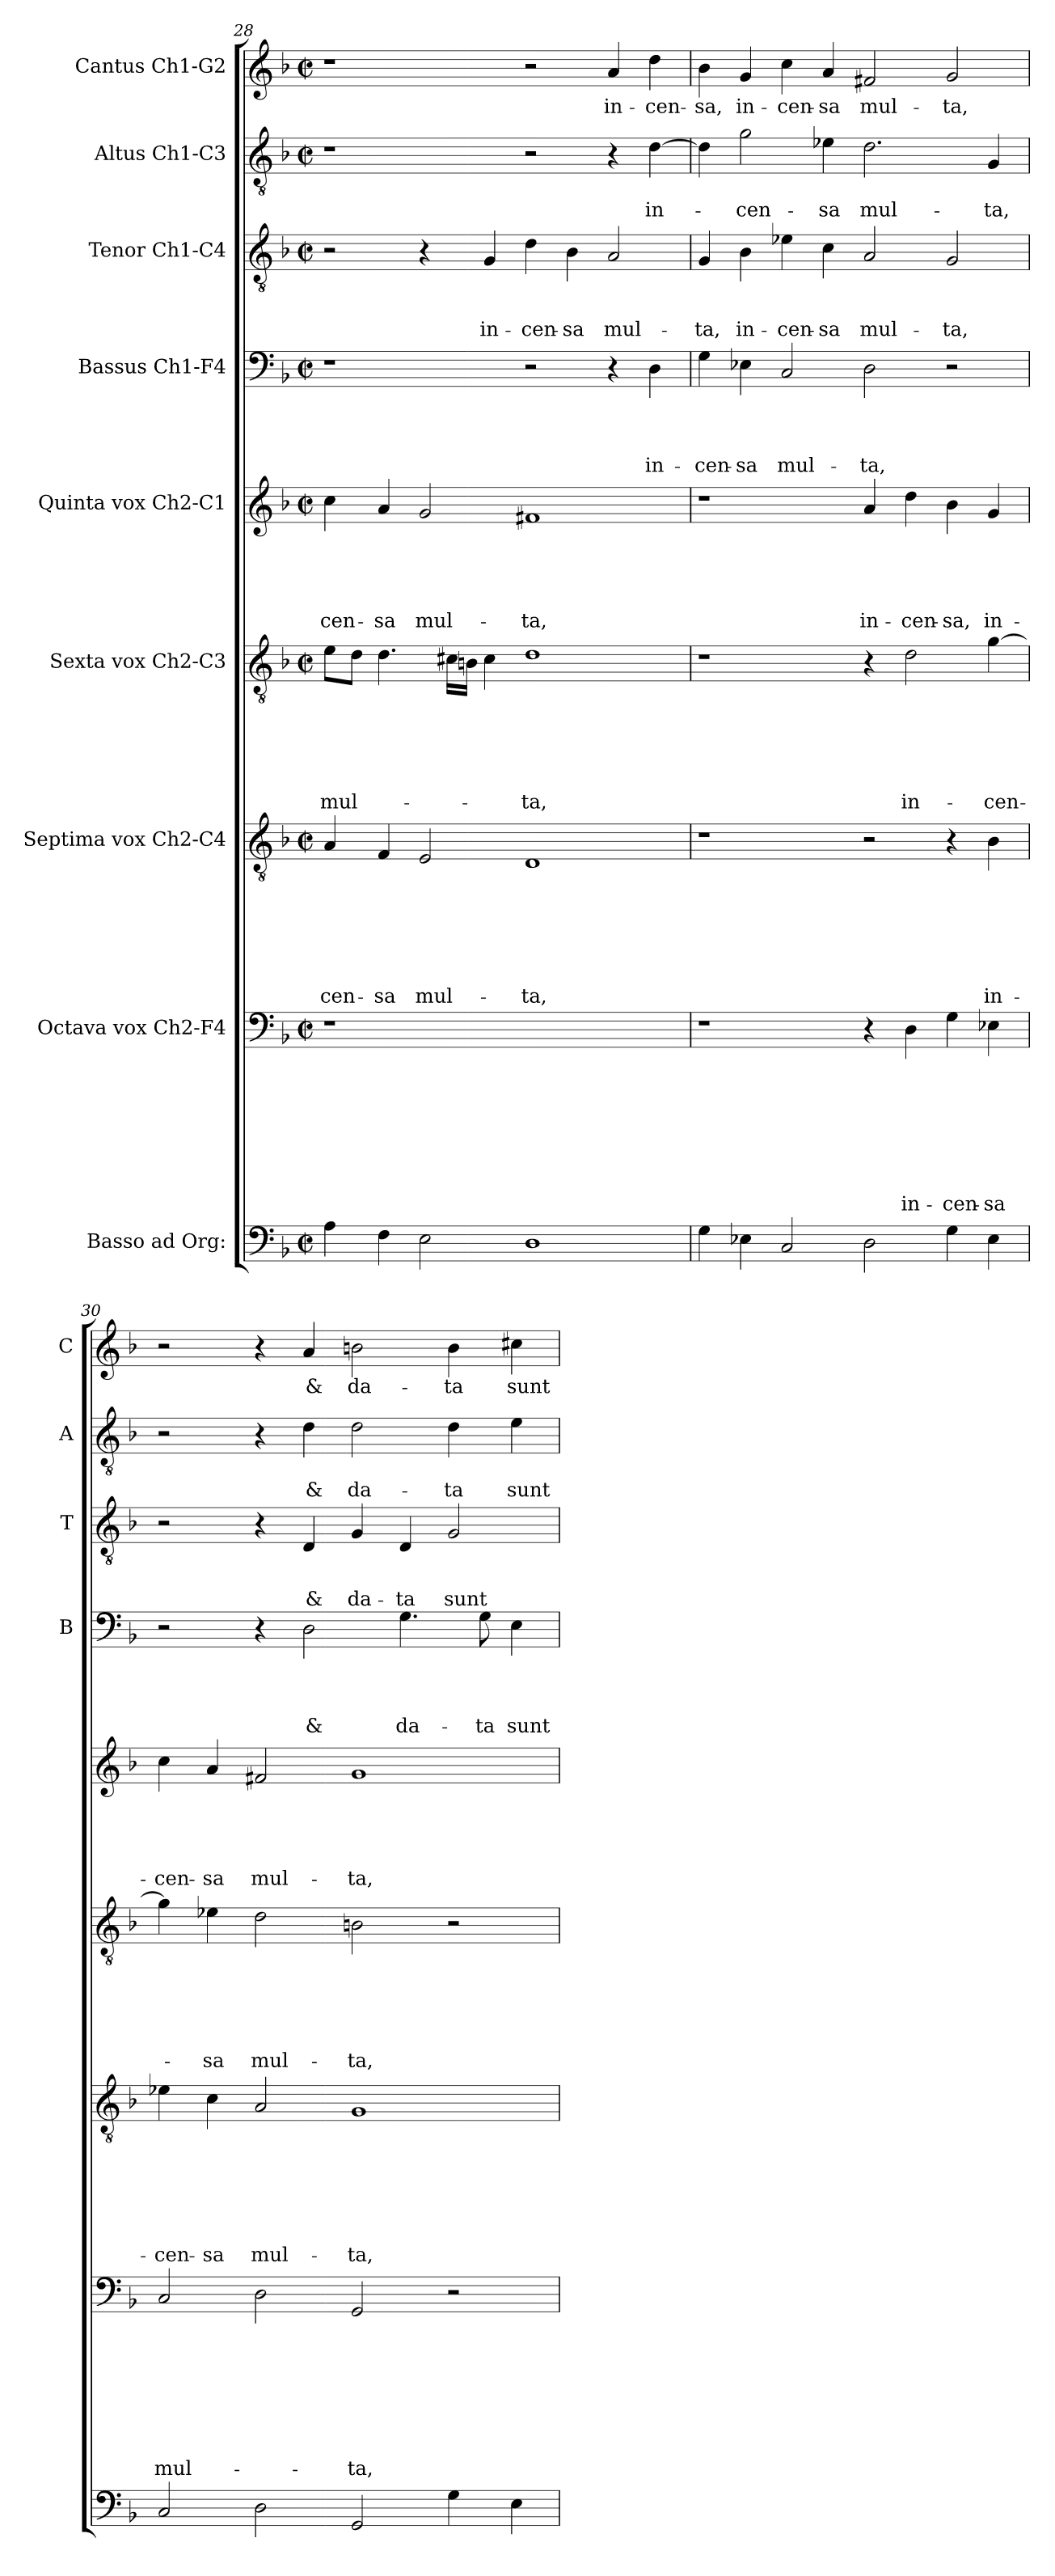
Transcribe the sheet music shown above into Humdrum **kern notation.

**kern	**kern	**text	**text	**text	**text	**text	**text	**text	**text	**kern	**text	**text	**text	**text	**text	**text	**text	**kern	**text	**text	**text	**text	**text	**text	**kern	**text	**text	**text	**text	**text	**kern	**text	**text	**text	**text	**kern	**text	**text	**text	**kern	**text	**text	**kern	**text
*part9	*part8	*part8	*part8	*part8	*part8	*part8	*part8	*part8	*part8	*part7	*part7	*part7	*part7	*part7	*part7	*part7	*part7	*part6	*part6	*part6	*part6	*part6	*part6	*part6	*part5	*part5	*part5	*part5	*part5	*part5	*part4	*part4	*part4	*part4	*part4	*part3	*part3	*part3	*part3	*part2	*part2	*part2	*part1	*part1
*staff9	*staff8	*staff8	*staff8	*staff8	*staff8	*staff8	*staff8	*staff8	*staff8	*staff7	*staff7	*staff7	*staff7	*staff7	*staff7	*staff7	*staff7	*staff6	*staff6	*staff6	*staff6	*staff6	*staff6	*staff6	*staff5	*staff5	*staff5	*staff5	*staff5	*staff5	*staff4	*staff4	*staff4	*staff4	*staff4	*staff3	*staff3	*staff3	*staff3	*staff2	*staff2	*staff2	*staff1	*staff1
*I"Basso ad Org:	*I"Octava vox Ch2-F4	*	*	*	*	*	*	*	*	*I"Septima vox Ch2-C4	*	*	*	*	*	*	*	*I"Sexta vox Ch2-C3	*	*	*	*	*	*	*I"Quinta vox Ch2-C1	*	*	*	*	*	*I"Bassus Ch1-F4	*	*	*	*	*I"Tenor Ch1-C4	*	*	*	*I"Altus Ch1-C3	*	*	*I"Cantus Ch1-G2	*
*	*	*	*	*	*	*	*	*	*	*	*	*	*	*	*	*	*	*	*	*	*	*	*	*	*	*	*	*	*	*	*I'B	*	*	*	*	*I'T	*	*	*	*I'A	*	*	*I'C	*
*clefF4	*clefF4	*	*	*	*	*	*	*	*	*clefGv2	*	*	*	*	*	*	*	*clefGv2	*	*	*	*	*	*	*clefG2	*	*	*	*	*	*clefF4	*	*	*	*	*clefGv2	*	*	*	*clefGv2	*	*	*clefG2	*
*k[b-]	*k[b-]	*	*	*	*	*	*	*	*	*k[b-]	*	*	*	*	*	*	*	*k[b-]	*	*	*	*	*	*	*k[b-]	*	*	*	*	*	*k[b-]	*	*	*	*	*k[b-]	*	*	*	*k[b-]	*	*	*k[b-]	*
*F:	*F:	*	*	*	*	*	*	*	*	*F:	*	*	*	*	*	*	*	*F:	*	*	*	*	*	*	*F:	*	*	*	*	*	*F:	*	*	*	*	*F:	*	*	*	*F:	*	*	*F:	*
*M2/2	*M2/2	*	*	*	*	*	*	*	*	*M2/2	*	*	*	*	*	*	*	*M2/2	*	*	*	*	*	*	*M2/2	*	*	*	*	*	*M2/2	*	*	*	*	*M2/2	*	*	*	*M2/2	*	*	*M2/2	*
*met(c|)	*met(c|)	*	*	*	*	*	*	*	*	*met(c|)	*	*	*	*	*	*	*	*met(c|)	*	*	*	*	*	*	*met(c|)	*	*	*	*	*	*met(c|)	*	*	*	*	*met(c|)	*	*	*	*met(c|)	*	*	*met(c|)	*
=28	=28	=28	=28	=28	=28	=28	=28	=28	=28	=28	=28	=28	=28	=28	=28	=28	=28	=28	=28	=28	=28	=28	=28	=28	=28	=28	=28	=28	=28	=28	=28	=28	=28	=28	=28	=28	=28	=28	=28	=28	=28	=28	=28	=28
!	!	!	!	!	!	!	!	!	!	!	!	!	!	!	!	!	!LO:LY:b	!	!	!	!	!	!	!LO:LY:b	!	!	!	!	!	!LO:LY:b	!	!	!	!	!	!	!	!	!	!	!	!	!	!
4A\	1r	.	.	.	.	.	.	.	.	4A/	.	.	.	.	.	.	-cen-	8e\L	.	.	.	.	.	mul-	4cc\	.	.	.	.	-cen-	1r	.	.	.	.	2r	.	.	.	1r	.	.	1r	.
.	.	.	.	.	.	.	.	.	.	.	.	.	.	.	.	.	.	8d\J	.	.	.	.	.	.	.	.	.	.	.	.	.	.	.	.	.	.	.	.	.	.	.	.	.	.
!	!	!	!	!	!	!	!	!	!	!	!	!	!	!	!	!	!LO:LY:b	!	!	!	!	!	!	!	!	!	!	!	!	!LO:LY:b	!	!	!	!	!	!	!	!	!	!	!	!	!	!
4F\	.	.	.	.	.	.	.	.	.	4F/	.	.	.	.	.	.	-sa	4.d\	.	.	.	.	.	.	4a/	.	.	.	.	-sa	.	.	.	.	.	.	.	.	.	.	.	.	.	.
!	!	!	!	!	!	!	!	!	!	!	!	!	!	!	!	!	!LO:LY:b	!	!	!	!	!	!	!	!	!	!	!	!	!LO:LY:b	!	!	!	!	!	!	!	!	!	!	!	!	!	!
2E\	.	.	.	.	.	.	.	.	.	2E/	.	.	.	.	.	.	mul-	.	.	.	.	.	.	.	2g/	.	.	.	.	mul-	.	.	.	.	.	4r	.	.	.	.	.	.	.	.
.	.	.	.	.	.	.	.	.	.	.	.	.	.	.	.	.	.	16c#X\LL	.	.	.	.	.	.	.	.	.	.	.	.	.	.	.	.	.	.	.	.	.	.	.	.	.	.
.	.	.	.	.	.	.	.	.	.	.	.	.	.	.	.	.	.	16Bn\JJ	.	.	.	.	.	.	.	.	.	.	.	.	.	.	.	.	.	.	.	.	.	.	.	.	.	.
!	!	!	!	!	!	!	!	!	!	!	!	!	!	!	!	!	!	!	!	!	!	!	!	!	!	!	!	!	!	!	!	!	!	!	!	!	!	!	!LO:LY:b	!	!	!	!	!
.	.	.	.	.	.	.	.	.	.	.	.	.	.	.	.	.	.	4c#\	.	.	.	.	.	.	.	.	.	.	.	.	.	.	.	.	.	4G/	.	.	in-	.	.	.	.	.
!	!	!	!	!	!	!	!	!	!	!	!	!	!	!	!	!	!LO:LY:b	!	!	!	!	!	!	!LO:LY:b	!	!	!	!	!	!LO:LY:b	!	!	!	!	!	!	!	!	!LO:LY:b	!	!	!	!	!
1D	1ryy	.	.	.	.	.	.	.	.	1D	.	.	.	.	.	.	-ta,	1d	.	.	.	.	.	-ta,	1f#X	.	.	.	.	-ta,	2r	.	.	.	.	4d\	.	.	-cen-	2r	.	.	2r	.
!	!	!	!	!	!	!	!	!	!	!	!	!	!	!	!	!	!	!	!	!	!	!	!	!	!	!	!	!	!	!	!	!	!	!	!	!	!	!	!LO:LY:b	!	!	!	!	!
.	.	.	.	.	.	.	.	.	.	.	.	.	.	.	.	.	.	.	.	.	.	.	.	.	.	.	.	.	.	.	.	.	.	.	.	4B-\	.	.	-sa	.	.	.	.	.
!	!	!	!	!	!	!	!	!	!	!	!	!	!	!	!	!	!	!	!	!	!	!	!	!	!	!	!	!	!	!	!	!	!	!	!	!	!	!	!LO:LY:b	!	!	!	!	!LO:LY:b
.	.	.	.	.	.	.	.	.	.	.	.	.	.	.	.	.	.	.	.	.	.	.	.	.	.	.	.	.	.	.	4r	.	.	.	.	2A/	.	.	mul-	4r	.	.	4a/	in-
!	!	!	!	!	!	!	!	!	!	!	!	!	!	!	!	!	!	!	!	!	!	!	!	!	!	!	!	!	!	!	!	!	!	!	!LO:LY:b	!	!	!	!	!	!	!LO:LY:b	!	!LO:LY:b
.	.	.	.	.	.	.	.	.	.	.	.	.	.	.	.	.	.	.	.	.	.	.	.	.	.	.	.	.	.	.	4D\	.	.	.	in-	.	.	.	.	[4d\	.	in-	4dd\	-cen-
!!LO:PB:g=z
=29	=29	=29	=29	=29	=29	=29	=29	=29	=29	=29	=29	=29	=29	=29	=29	=29	=29	=29	=29	=29	=29	=29	=29	=29	=29	=29	=29	=29	=29	=29	=29	=29	=29	=29	=29	=29	=29	=29	=29	=29	=29	=29	=29	=29
!	!	!	!	!	!	!	!	!	!	!	!	!	!	!	!	!	!	!	!	!	!	!	!	!	!	!	!	!	!	!	!	!	!	!	!LO:LY:b	!	!	!	!LO:LY:b	!	!	!	!	!LO:LY:b
4G\	1r	.	.	.	.	.	.	.	.	1r	.	.	.	.	.	.	.	1r	.	.	.	.	.	.	1r	.	.	.	.	.	4G\	.	.	.	-cen-	4G/	.	.	-ta,	4d\]	.	.	4b-\	-sa,
!	!	!	!	!	!	!	!	!	!	!	!	!	!	!	!	!	!	!	!	!	!	!	!	!	!	!	!	!	!	!	!	!	!	!	!LO:LY:b	!	!	!	!LO:LY:b	!	!	!LO:LY:b	!	!LO:LY:b
4E-X\	.	.	.	.	.	.	.	.	.	.	.	.	.	.	.	.	.	.	.	.	.	.	.	.	.	.	.	.	.	.	4E-X\	.	.	.	-sa	4B-\	.	.	in-	2g\	.	-cen-	4g/	in-
!	!	!	!	!	!	!	!	!	!	!	!	!	!	!	!	!	!	!	!	!	!	!	!	!	!	!	!	!	!	!	!	!	!	!	!LO:LY:b	!	!	!	!LO:LY:b	!	!	!	!	!LO:LY:b
2C/	.	.	.	.	.	.	.	.	.	.	.	.	.	.	.	.	.	.	.	.	.	.	.	.	.	.	.	.	.	.	2C/	.	.	.	mul-	4e-X\	.	.	-cen-	.	.	.	4cc\	-cen-
!	!	!	!	!	!	!	!	!	!	!	!	!	!	!	!	!	!	!	!	!	!	!	!	!	!	!	!	!	!	!	!	!	!	!	!	!	!	!	!LO:LY:b	!	!	!LO:LY:b	!	!LO:LY:b
.	.	.	.	.	.	.	.	.	.	.	.	.	.	.	.	.	.	.	.	.	.	.	.	.	.	.	.	.	.	.	.	.	.	.	.	4c\	.	.	-sa	4e-X\	.	-sa	4a/	-sa
!	!	!	!	!	!	!	!	!	!	!	!	!	!	!	!	!	!	!	!	!	!	!	!	!	!	!	!	!	!	!LO:LY:b	!	!	!	!	!LO:LY:b	!	!	!	!LO:LY:b	!	!	!LO:LY:b	!	!LO:LY:b
2D\	4r	.	.	.	.	.	.	.	.	2r	.	.	.	.	.	.	.	4r	.	.	.	.	.	.	4a/	.	.	.	.	in-	2D\	.	.	.	-ta,	2A/	.	.	mul-	2.d\	.	mul-	2f#X/	mul-
!	!	!	!	!	!	!	!	!	!LO:LY:b	!	!	!	!	!	!	!	!	!	!	!	!	!	!	!LO:LY:b	!	!	!	!	!	!LO:LY:b	!	!	!	!	!	!	!	!	!	!	!	!	!	!
.	4D\	.	.	.	.	.	.	.	in-	.	.	.	.	.	.	.	.	2d\	.	.	.	.	.	in-	4dd\	.	.	.	.	-cen-	.	.	.	.	.	.	.	.	.	.	.	.	.	.
!	!	!	!	!	!	!	!	!	!LO:LY:b	!	!	!	!	!	!	!	!	!	!	!	!	!	!	!	!	!	!	!	!	!LO:LY:b	!	!	!	!	!	!	!	!	!LO:LY:b	!	!	!	!	!LO:LY:b
4G\	4G\	.	.	.	.	.	.	.	-cen-	4r	.	.	.	.	.	.	.	.	.	.	.	.	.	.	4b-\	.	.	.	.	-sa,	2r	.	.	.	.	2G/	.	.	-ta,	.	.	.	2g/	-ta,
!	!	!	!	!	!	!	!	!	!LO:LY:b	!	!	!	!	!	!	!	!LO:LY:b	!	!	!	!	!	!	!LO:LY:b	!	!	!	!	!	!LO:LY:b	!	!	!	!	!	!	!	!	!	!	!	!LO:LY:b	!	!
4E-\	4E-X\	.	.	.	.	.	.	.	-sa	4B-\	.	.	.	.	.	.	in-	[4g\	.	.	.	.	.	-cen-	4g/	.	.	.	.	in-	.	.	.	.	.	.	.	.	.	4G/	.	-ta,	.	.
=30	=30	=30	=30	=30	=30	=30	=30	=30	=30	=30	=30	=30	=30	=30	=30	=30	=30	=30	=30	=30	=30	=30	=30	=30	=30	=30	=30	=30	=30	=30	=30	=30	=30	=30	=30	=30	=30	=30	=30	=30	=30	=30	=30	=30
!	!	!	!	!	!	!	!	!	!LO:LY:b	!	!	!	!	!	!	!	!LO:LY:b	!	!	!	!	!	!	!	!	!	!	!	!	!LO:LY:b	!	!	!	!	!	!	!	!	!	!	!	!	!	!
2C/	2C/	.	.	.	.	.	.	.	mul-	4e-X\	.	.	.	.	.	.	-cen-	4g\]	.	.	.	.	.	.	4cc\	.	.	.	.	-cen-	2r	.	.	.	.	2r	.	.	.	2r	.	.	2r	.
!	!	!	!	!	!	!	!	!	!	!	!	!	!	!	!	!	!LO:LY:b	!	!	!	!	!	!	!LO:LY:b	!	!	!	!	!	!LO:LY:b	!	!	!	!	!	!	!	!	!	!	!	!	!	!
.	.	.	.	.	.	.	.	.	.	4c\	.	.	.	.	.	.	-sa	4e-X\	.	.	.	.	.	-sa	4a/	.	.	.	.	-sa	.	.	.	.	.	.	.	.	.	.	.	.	.	.
!	!	!	!	!	!	!	!	!	!	!	!	!	!	!	!	!	!LO:LY:b	!	!	!	!	!	!	!LO:LY:b	!	!	!	!	!	!LO:LY:b	!	!	!	!	!	!	!	!	!	!	!	!	!	!
2D\	2D\	.	.	.	.	.	.	.	.	2A/	.	.	.	.	.	.	mul-	2d\	.	.	.	.	.	mul-	2f#X/	.	.	.	.	mul-	4r	.	.	.	.	4r	.	.	.	4r	.	.	4r	.
!	!	!	!	!	!	!	!	!	!	!	!	!	!	!	!	!	!	!	!	!	!	!	!	!	!	!	!	!	!	!	!	!	!	!	!LO:LY:b	!	!	!	!LO:LY:b	!	!	!LO:LY:b	!	!LO:LY:b
.	.	.	.	.	.	.	.	.	.	.	.	.	.	.	.	.	.	.	.	.	.	.	.	.	.	.	.	.	.	.	2D\	.	.	.	&	4D/	.	.	&	4d\	.	&	4a/	&
!	!	!	!	!	!	!	!	!	!LO:LY:b	!	!	!	!	!	!	!	!LO:LY:b	!	!	!	!	!	!	!LO:LY:b	!	!	!	!	!	!LO:LY:b	!	!	!	!	!	!	!	!	!LO:LY:b	!	!	!LO:LY:b	!	!LO:LY:b
2GG/	2GG/	.	.	.	.	.	.	.	-ta,	1G	.	.	.	.	.	.	-ta,	2Bn\	.	.	.	.	.	-ta,	1g	.	.	.	.	-ta,	.	.	.	.	.	4G/	.	.	da-	2d\	.	da-	2bn\	da-
!	!	!	!	!	!	!	!	!	!	!	!	!	!	!	!	!	!	!	!	!	!	!	!	!	!	!	!	!	!	!	!	!	!	!	!LO:LY:b	!	!	!	!LO:LY:b	!	!	!	!	!
.	.	.	.	.	.	.	.	.	.	.	.	.	.	.	.	.	.	.	.	.	.	.	.	.	.	.	.	.	.	.	4.G\	.	.	.	da-	4D/	.	.	-ta	.	.	.	.	.
!	!	!	!	!	!	!	!	!	!	!	!	!	!	!	!	!	!	!	!	!	!	!	!	!	!	!	!	!	!	!	!	!	!	!	!	!	!	!	!LO:LY:b	!	!	!LO:LY:b	!	!LO:LY:b
4G\	2r	.	.	.	.	.	.	.	.	.	.	.	.	.	.	.	.	2r	.	.	.	.	.	.	.	.	.	.	.	.	.	.	.	.	.	2G/	.	.	sunt	4d\	.	-ta	4b\	-ta
!	!	!	!	!	!	!	!	!	!	!	!	!	!	!	!	!	!	!	!	!	!	!	!	!	!	!	!	!	!	!	!	!	!	!	!LO:LY:b	!	!	!	!	!	!	!	!	!
.	.	.	.	.	.	.	.	.	.	.	.	.	.	.	.	.	.	.	.	.	.	.	.	.	.	.	.	.	.	.	8G\	.	.	.	-ta	.	.	.	.	.	.	.	.	.
!	!	!	!	!	!	!	!	!	!	!	!	!	!	!	!	!	!	!	!	!	!	!	!	!	!	!	!	!	!	!	!	!	!	!	!LO:LY:b	!	!	!	!	!	!	!LO:LY:b	!	!LO:LY:b
4E\	.	.	.	.	.	.	.	.	.	.	.	.	.	.	.	.	.	.	.	.	.	.	.	.	.	.	.	.	.	.	4E\	.	.	.	sunt	.	.	.	.	4e\	.	sunt	4cc#X\	sunt
=	=	=	=	=	=	=	=	=	=	=	=	=	=	=	=	=	=	=	=	=	=	=	=	=	=	=	=	=	=	=	=	=	=	=	=	=	=	=	=	=	=	=	=	=
*-	*-	*-	*-	*-	*-	*-	*-	*-	*-	*-	*-	*-	*-	*-	*-	*-	*-	*-	*-	*-	*-	*-	*-	*-	*-	*-	*-	*-	*-	*-	*-	*-	*-	*-	*-	*-	*-	*-	*-	*-	*-	*-	*-	*-
